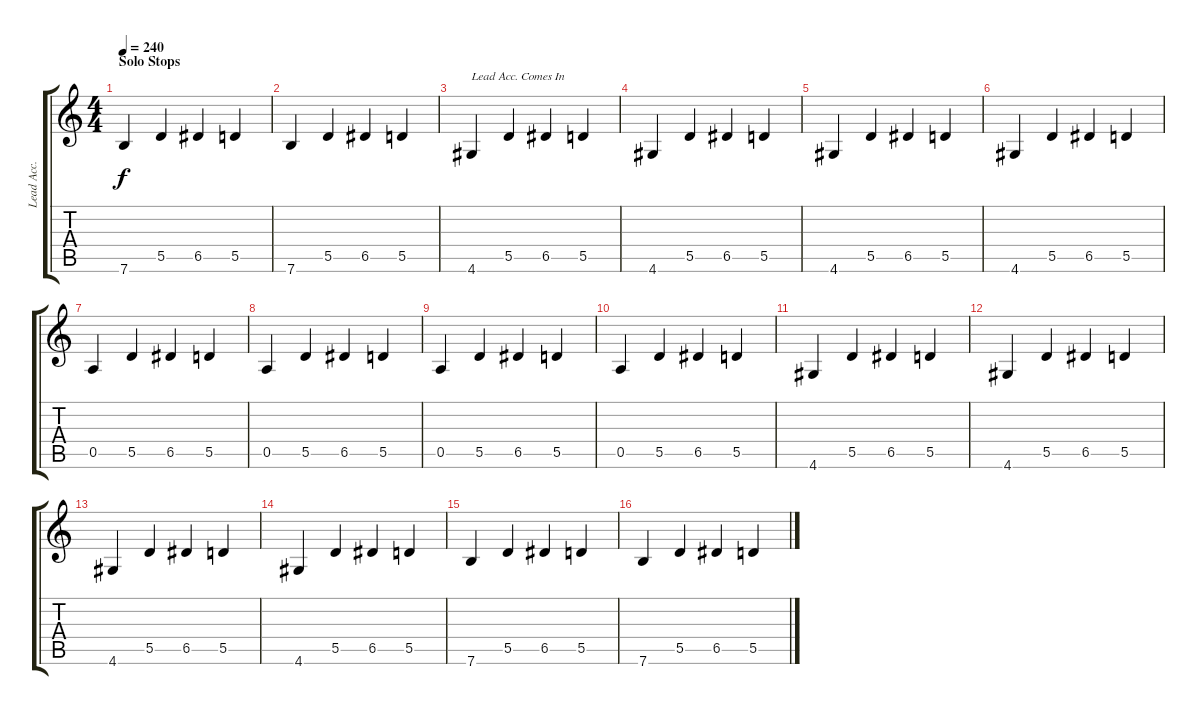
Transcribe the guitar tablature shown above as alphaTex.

\track ("Lead Acc." "Lead Acc.") {instrument acousticguitarnylon}
\staff {score tabs}
\tuning (E4 B3 G3 D3 A2 E2) {hide}
\ts (4 4)
\section ("" "Solo Stops")
\tempo 240
\clef g2
\ks c
7.6.4{dy f} 5.5.4 6.5.4 5.5.4 |
7.6.4 5.5.4 6.5.4 5.5.4 |
4.6.4{txt "Lead Acc. Comes In"} 5.5.4 6.5.4 5.5.4 |
4.6.4 5.5.4 6.5.4 5.5.4 |
4.6.4 5.5.4 6.5.4 5.5.4 |
4.6.4 5.5.4 6.5.4 5.5.4 |
0.5.4 5.5.4 6.5.4 5.5.4 |
0.5.4 5.5.4 6.5.4 5.5.4 |
0.5.4 5.5.4 6.5.4 5.5.4 |
0.5.4 5.5.4 6.5.4 5.5.4 |
4.6.4 5.5.4 6.5.4 5.5.4 |
4.6.4 5.5.4 6.5.4 5.5.4 |
4.6.4 5.5.4 6.5.4 5.5.4 |
4.6.4 5.5.4 6.5.4 5.5.4 |
7.6.4 5.5.4 6.5.4 5.5.4 |
7.6.4 5.5.4 6.5.4 5.5.4
